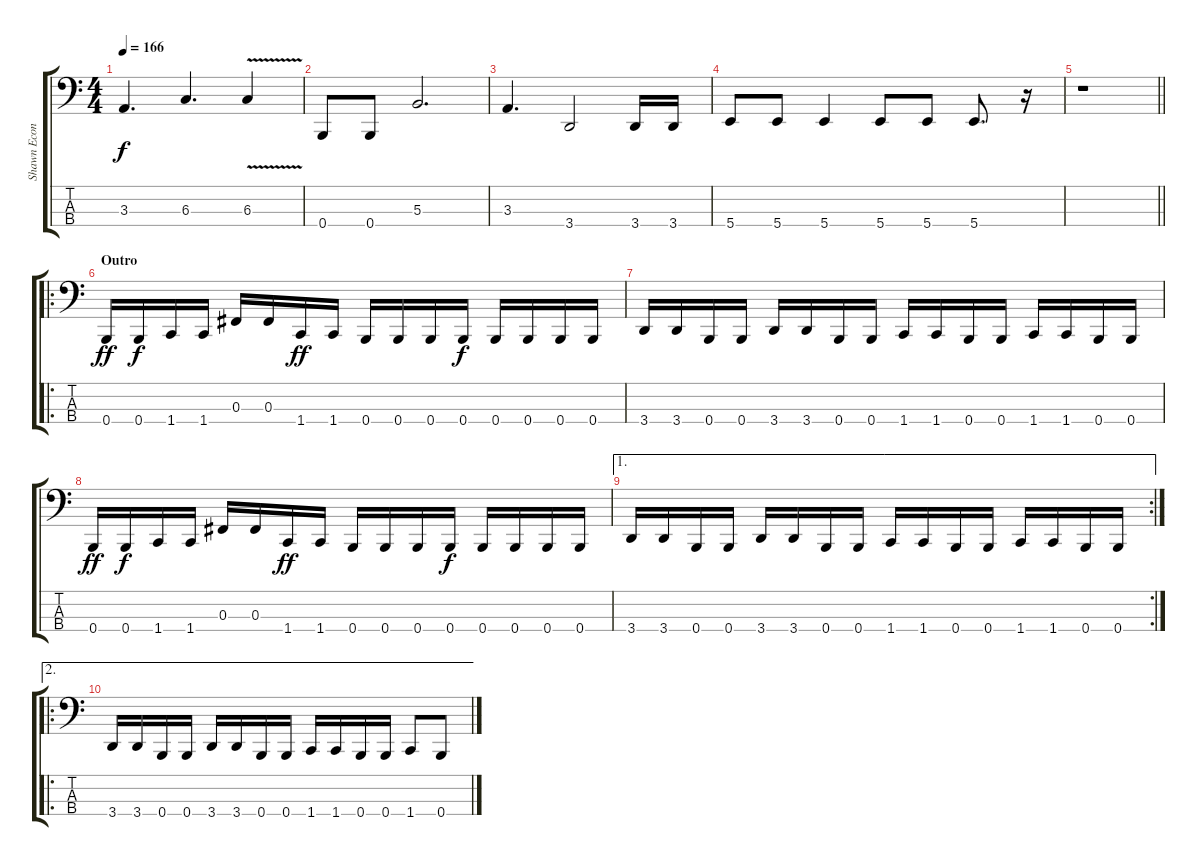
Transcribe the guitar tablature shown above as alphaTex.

\track ("Shawn Economaki (Bass)" "Shawn Econ") {instrument electricbasspick}
\staff {score tabs}
\tuning (E2 B1 Gb1 B0) {hide}
\ts (4 4)
\tempo 166
\clef f4
\ks c
3.3.4{d dy f} 6.3.4{d} 6.3{v}.4 |
0.4.8 0.4.8 5.3.2{d} |
3.3.4{d} 3.4.2 3.4.16 3.4.16 |
5.4.8 5.4.8 5.4.4 5.4.8 5.4.8 5.4.8{d} r.16 |
\barLineRight lightlight
r.1 |
\ro
\section ("" "Outro")
0.4.16{dy ff volume 13} 0.4.16{dy f} 1.4.16 1.4.16 0.3.16 0.3.16 1.4.16{dy ff} 1.4.16 0.4.16 0.4.16 0.4.16 0.4.16{dy f} 0.4.16 0.4.16 0.4.16 0.4.16 |
3.4.16 3.4.16 0.4.16 0.4.16 3.4.16 3.4.16 0.4.16 0.4.16 1.4.16 1.4.16 0.4.16 0.4.16 1.4.16 1.4.16 0.4.16 0.4.16 |
0.4.16{dy ff} 0.4.16{dy f} 1.4.16 1.4.16 0.3.16 0.3.16 1.4.16{dy ff} 1.4.16 0.4.16 0.4.16 0.4.16 0.4.16{dy f} 0.4.16 0.4.16 0.4.16 0.4.16 |
\ae 1
\rc 2
3.4.16 3.4.16 0.4.16 0.4.16 3.4.16 3.4.16 0.4.16 0.4.16 1.4.16 1.4.16 0.4.16 0.4.16 1.4.16 1.4.16 0.4.16 0.4.16 |
\ae 2
\ro
3.4.16 3.4.16 0.4.16 0.4.16 3.4.16 3.4.16 0.4.16 0.4.16 1.4.16 1.4.16 0.4.16 0.4.16 1.4.8 0.4.8
